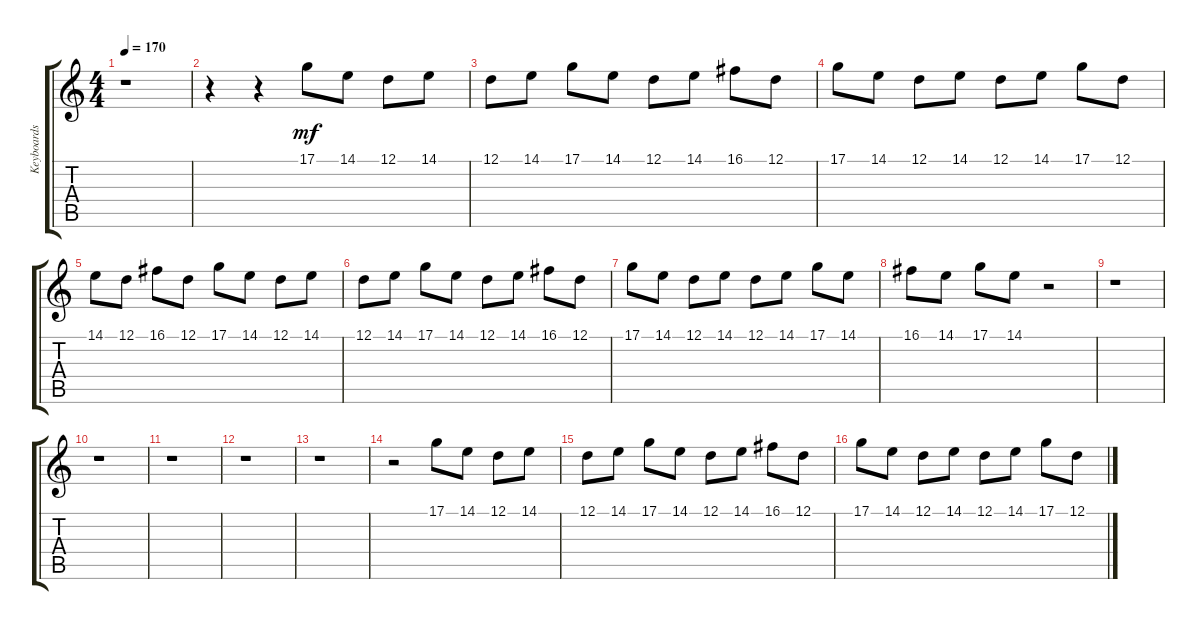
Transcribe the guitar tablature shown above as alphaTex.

\track ("Keyboards 2" "Keyboards ") {instrument electricpiano2}
\staff {score tabs}
\tuning (D4 A3 F3 C3 G2 C2) {hide}
\ts (4 4)
\tempo 170
\clef g2
\ks c
r.1{dy mf} |
r.4 r.4 17.1.8 14.1.8 12.1.8 14.1.8 |
12.1.8 14.1.8 17.1.8 14.1.8 12.1.8 14.1.8 16.1.8 12.1.8 |
17.1.8 14.1.8 12.1.8 14.1.8 12.1.8 14.1.8 17.1.8 12.1.8 |
14.1.8 12.1.8 16.1.8 12.1.8 17.1.8 14.1.8 12.1.8 14.1.8 |
12.1.8 14.1.8 17.1.8 14.1.8 12.1.8 14.1.8 16.1.8 12.1.8 |
17.1.8 14.1.8 12.1.8 14.1.8 12.1.8 14.1.8 17.1.8 14.1.8 |
16.1.8 14.1.8 17.1.8 14.1.8 r.2 |
r.1 |
r.1 |
r.1 |
r.1 |
r.1 |
r.2 17.1.8 14.1.8 12.1.8 14.1.8 |
12.1.8 14.1.8 17.1.8 14.1.8 12.1.8 14.1.8 16.1.8 12.1.8 |
17.1.8 14.1.8 12.1.8 14.1.8 12.1.8 14.1.8 17.1.8 12.1.8
